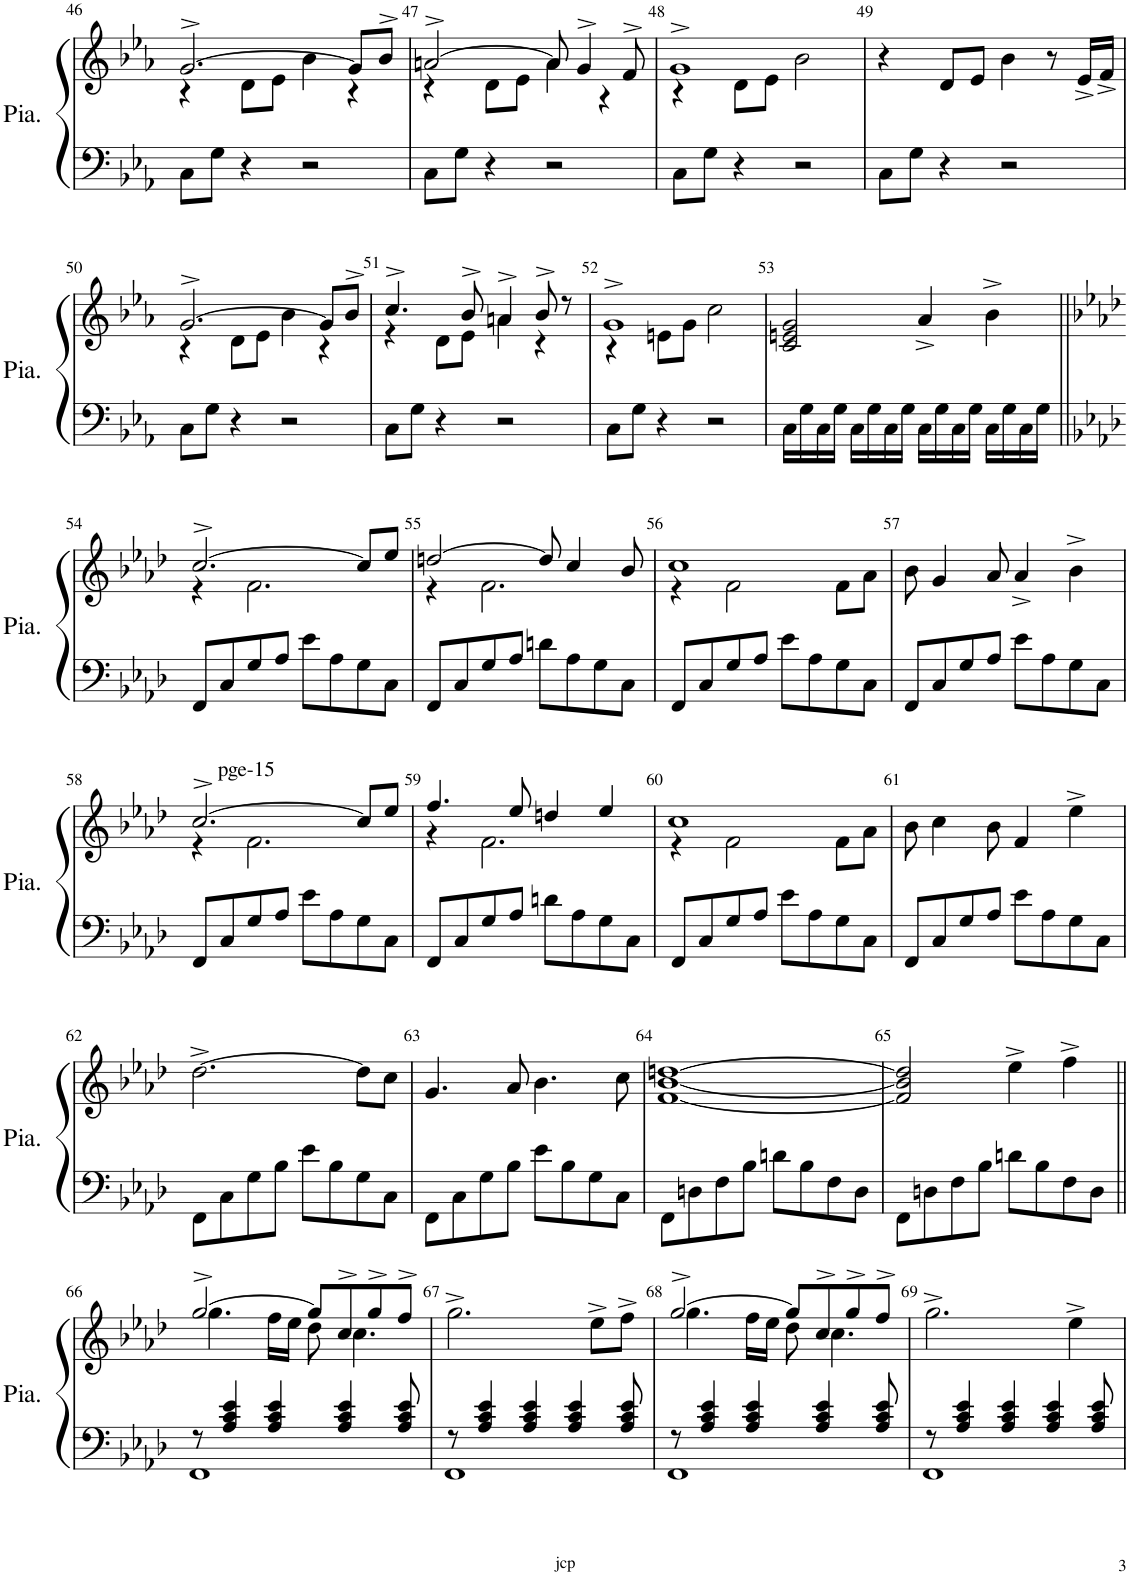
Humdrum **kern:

**kern	**kern
*part1	*part1
*staff2	*staff1
*I"Piano	*
*I'Pia.	*
!!LO:PB:g=z
*clefF4	*clefG2
*k[b-e-a-]	*k[b-e-a-]
*M4/4	*M4/4
*met(c)	*met(c)
=46	=46
*	*^
8C\L	[2.g^/	4r
8G\J	.	.
4r	.	8d\L
.	.	8e-\J
2r	.	4b-\
.	8g/L]	4r
.	8b-^/J	.
=47	=47	=47
8C\L	[2an^/	4r
8G\J	.	.
4r	.	8d\L
.	.	8e-\J
2r	8a/]	4a\
.	4g^/	.
.	.	4r
.	8f^/	.
=48	=48	=48
8C\L	1g^	4r
8G\J	.	.
4r	.	8d\L
.	.	8e-\J
2r	.	2b-\
*	*v	*v
=49	=49
8C\L	4r
8G\J	.
4r	8d/L
.	8e-/J
2r	4b-\
.	8r
.	16e-^/LL
.	16f^/JJ
!!LO:LB:g=z
=50	=50
*	*^
8C\L	[2.g^/	4r
8G\J	.	.
4r	.	8d\L
.	.	8e-\J
2r	.	4b-\
.	8g/L]	4r
.	8b-^/J	.
=51	=51	=51
8C\L	4.cc^/	4r
8G\J	.	.
4r	.	8d\L
.	8b-^/	8e-\J
2r	4an^/	4a\
.	8b-^/	4r
.	8r	.
=52	=52	=52
8C\L	1g^	4r
8G\J	.	.
4r	.	8en\L
.	.	8g\J
2r	.	2cc\
*	*v	*v
=53	=53
16C\LL	2c/ 2en/ 2g/
16G\	.
16C\	.
16G\JJ	.
16C\LL	.
16G\	.
16C\	.
16G\JJ	.
16C\LL	4a-^/
16G\	.
16C\	.
16G\JJ	.
16C\LL	4b-^\
16G\	.
16C\	.
16G\JJ	.
!!LO:LB:g=z
=54||	=54||
*k[b-e-a-d-]	*k[b-e-a-d-]
*	*^
8FF/L	[2.cc^/	4r
8C/	.	.
8G/	.	2.f\
8A-/J	.	.
8e-\L	.	.
8A-\	.	.
8G\	8cc/L]	.
8C\J	8ee-/J	.
=55	=55	=55
8FF/L	[2ddn/	4r
8C/	.	.
8G/	.	2.f\
8A-/J	.	.
8dn\L	8dd/]	.
8A-\	4cc/	.
8G\	.	.
8C\J	8b-/	.
=56	=56	=56
8FF/L	1cc	4r
8C/	.	.
8G/	.	2f\
8A-/J	.	.
8e-\L	.	.
8A-\	.	.
8G\	.	8f\L
8C\J	.	8a-\J
*	*v	*v
=57	=57
8FF/L	8b-\
8C/	4g/
8G/	.
8A-/J	8a-/
8e-\L	4a-^/
8A-\	.
8G\	4b-^\
8C\J	.
!!LO:LB:g=z
=58	=58
*	*^
!	!LO:TX:a:t=pge-15	!
8FF/L	[2.cc^/	4r
8C/	.	.
8G/	.	2.f\
8A-/J	.	.
8e-\L	.	.
8A-\	.	.
8G\	8cc/L]	.
8C\J	8ee-/J	.
=59	=59	=59
8FF/L	4.ff/	4r
8C/	.	.
8G/	.	2.f\
8A-/J	8ee-/	.
8dn\L	4ddn/	.
8A-\	.	.
8G\	4ee-/	.
8C\J	.	.
=60	=60	=60
8FF/L	1cc	4r
8C/	.	.
8G/	.	2f\
8A-/J	.	.
8e-\L	.	.
8A-\	.	.
8G\	.	8f\L
8C\J	.	8a-\J
*	*v	*v
=61	=61
8FF/L	8b-\
8C/	4cc\
8G/	.
8A-/J	8b-\
8e-\L	4f/
8A-\	.
8G\	4ee-^\
8C\J	.
!!LO:LB:g=z
=62	=62
8FF\L	[2.dd-^\
8C\	.
8G\	.
8B-\J	.
8e-\L	.
8B-\	.
8G\	8dd-\L]
8C\J	8cc\J
=63	=63
8FF\L	4.g/
8C\	.
8G\	.
8B-\J	8a-/
8e-\L	4.b-\
8B-\	.
8G\	.
8C\J	8cc\
=64	=64
8FF\L	[1f [1b- [1ddn
8Dn\	.
8F\	.
8B-\J	.
8dn\L	.
8B-\	.
8F\	.
8D\J	.
=65	=65
8FF\L	2f/] 2b-/] 2dd/]
8Dn\	.
8F\	.
8B-\J	.
8dn\L	4ee-^\
8B-\	.
8F\	4ff^\
8D\J	.
!!LO:LB:g=z
=66||	=66||
*^	*^
8r	1FF	[2gg^/	4.gg\
4A-/ 4c/ 4e-/	.	.	.
4A-/ 4c/ 4e-/	.	.	16ff\LL
.	.	.	16ee-\JJ
.	.	8gg/L]	8dd-\
4A-/ 4c/ 4e-/	.	8cc^/	4.cc\
.	.	8gg^/	.
8A-/ 8c/ 8e-/	.	8ff^/J	.
*	*	*v	*v
=67	=67	=67
8r	1FF	2.gg^\
4A-/ 4c/ 4e-/	.	.
4A-/ 4c/ 4e-/	.	.
4A-/ 4c/ 4e-/	.	.
.	.	8ee-^\L
8A-/ 8c/ 8e-/	.	8ff^\J
=68	=68	=68
*	*	*^
8r	1FF	[2gg^/	4.gg\
4A-/ 4c/ 4e-/	.	.	.
4A-/ 4c/ 4e-/	.	.	16ff\LL
.	.	.	16ee-\JJ
.	.	8gg/L]	8dd-\
4A-/ 4c/ 4e-/	.	8cc^/	4.cc\
.	.	8gg^/	.
8A-/ 8c/ 8e-/	.	8ff^/J	.
*	*	*v	*v
=69	=69	=69
8r	1FF	2.gg^\
4A-/ 4c/ 4e-/	.	.
4A-/ 4c/ 4e-/	.	.
4A-/ 4c/ 4e-/	.	.
.	.	4ee-^\
8A-/ 8c/ 8e-/	.	.
*v	*v	*
=	=
*-	*-
